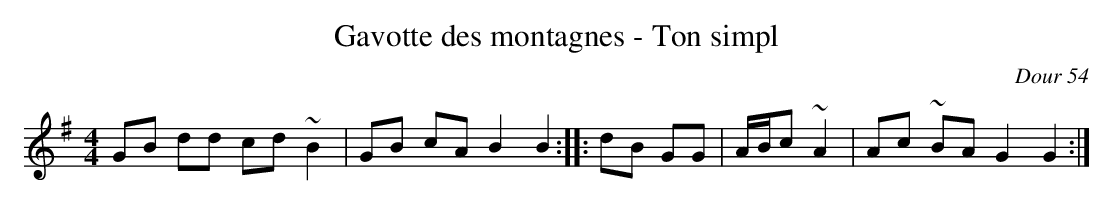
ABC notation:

X:1
T:Gavotte des montagnes - Ton simpl
C:Dour 54
M:4/4
L:1/8
K:G
GB dd cd ~B2|GB cA B2B2:|\
|:dB GG|A/B/c ~A2|Ac ~BA G2G2:|
